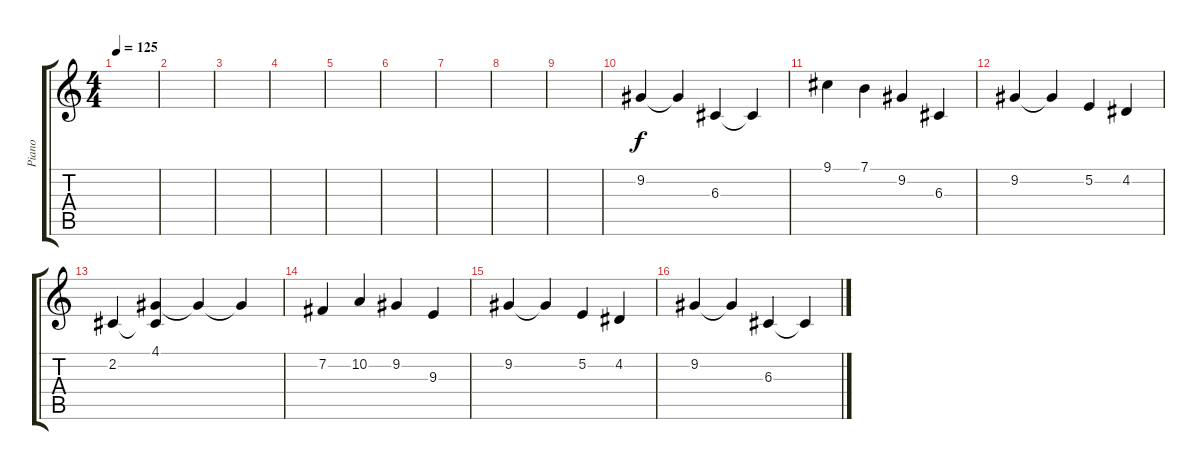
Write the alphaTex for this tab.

\track ("Piano" "Piano") {instrument acousticgrandpiano}
\staff {score tabs}
\tuning (E4 B3 G3 D3 A2 E2) {hide}
\ts (4 4)
\tempo 125
\clef g2
\ks c
|
|
|
|
|
|
|
|
|
9.2.4 9.2{t}.4 6.3.4 6.3{t}.4 |
9.1.4 7.1.4 9.2.4 6.3.4 |
9.2.4 9.2{t}.4 5.2.4 4.2.4 |
2.2.4 (4.1 2.2{t}).4 4.1{t}.4 4.1{t}.4 |
7.2.4 10.2.4 9.2.4 9.3.4 |
9.2.4 9.2{t}.4 5.2.4 4.2.4 |
9.2.4 9.2{t}.4 6.3.4 6.3{t}.4
